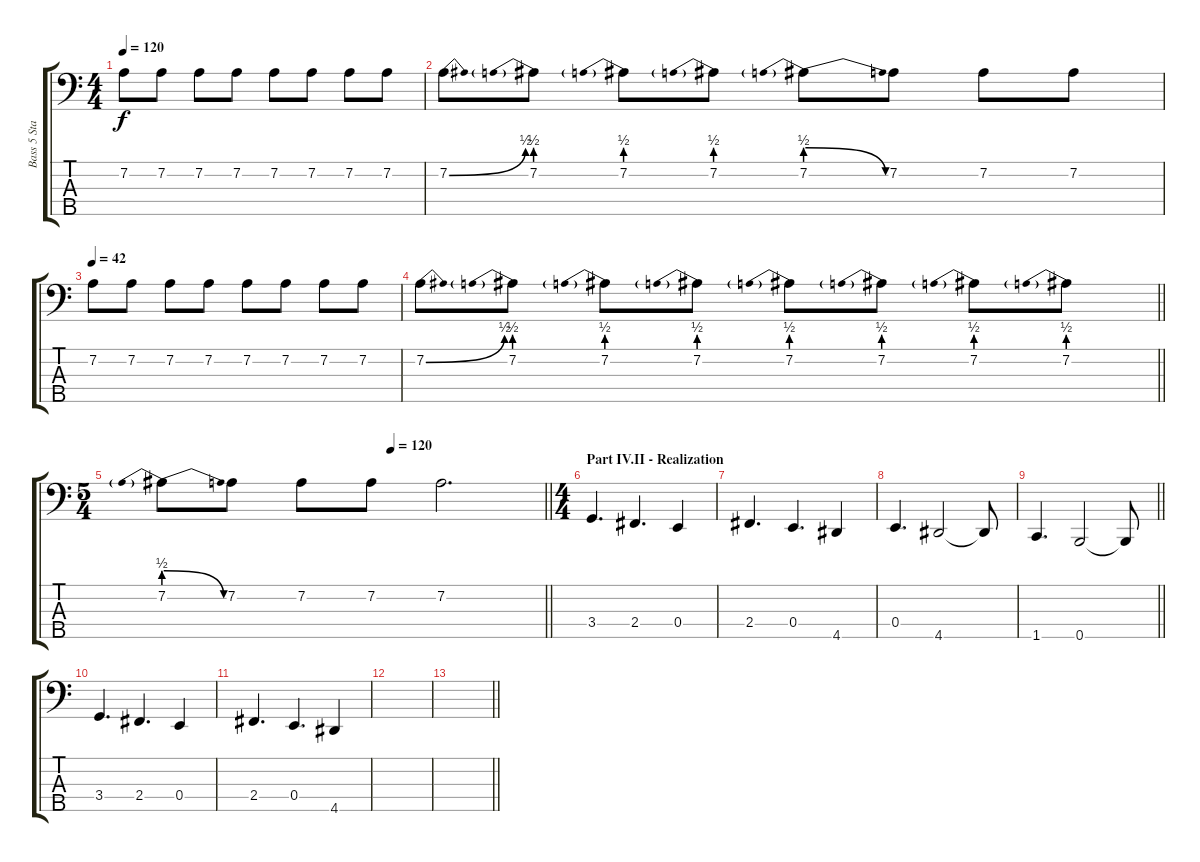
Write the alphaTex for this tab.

\track ("Bass 5 Standard" "Bass 5 Sta") {instrument electricbassfinger}
\staff {score tabs}
\tuning (G2 D2 A1 E1 B0) {hide}
\ts (4 4)
\tempo 120
\clef f4
\ks c
7.2.8{dy f} 7.2.8 7.2.8 7.2.8 7.2.8 7.2.8 7.2.8 7.2.8 |
7.2{be (bend 0 0 60 2)}.8 7.2{be (prebend 0 2 60 2)}.8 7.2{be (prebend 0 2 60 2)}.8 7.2{be (prebend 0 2 60 2)}.8 7.2{be (prebendrelease 0 2 60 0)}.8 7.2.8 7.2.8 7.2.8 |
\tempo 42
7.2.8 7.2.8 7.2.8 7.2.8 7.2.8 7.2.8 7.2.8 7.2.8 |
\barLineRight lightlight
7.2{be (bend 0 0 60 2)}.8 7.2{be (prebend 0 2 60 2)}.8 7.2{be (prebend 0 2 60 2)}.8 7.2{be (prebend 0 2 60 2)}.8 7.2{be (prebend 0 2 60 2)}.8 7.2{be (prebend 0 2 60 2)}.8 7.2{be (prebend 0 2 60 2)}.8 7.2{be (prebend 0 2 60 2)}.8 |
\ts (5 4)
\tempo (120 0.6)
\barLineRight lightlight
7.2{be (prebendrelease 0 2 60 0)}.8 7.2.8 7.2.8 7.2.8 7.2.2{d} |
\ts (4 4)
\section ("" "Part IV.II - Realization")
3.4.4{d} 2.4.4{d} 0.4.4 |
2.4.4{d} 0.4.4{d} 4.5.4 |
0.4.4{d} 4.5.2 4.5{t}.8 |
\barLineRight lightlight
1.5.4{d} 0.5.2 0.5{t}.8 |
3.4.4{d} 2.4.4{d} 0.4.4 |
2.4.4{d} 0.4.4{d} 4.5.4 |
|
\barLineRight lightlight
